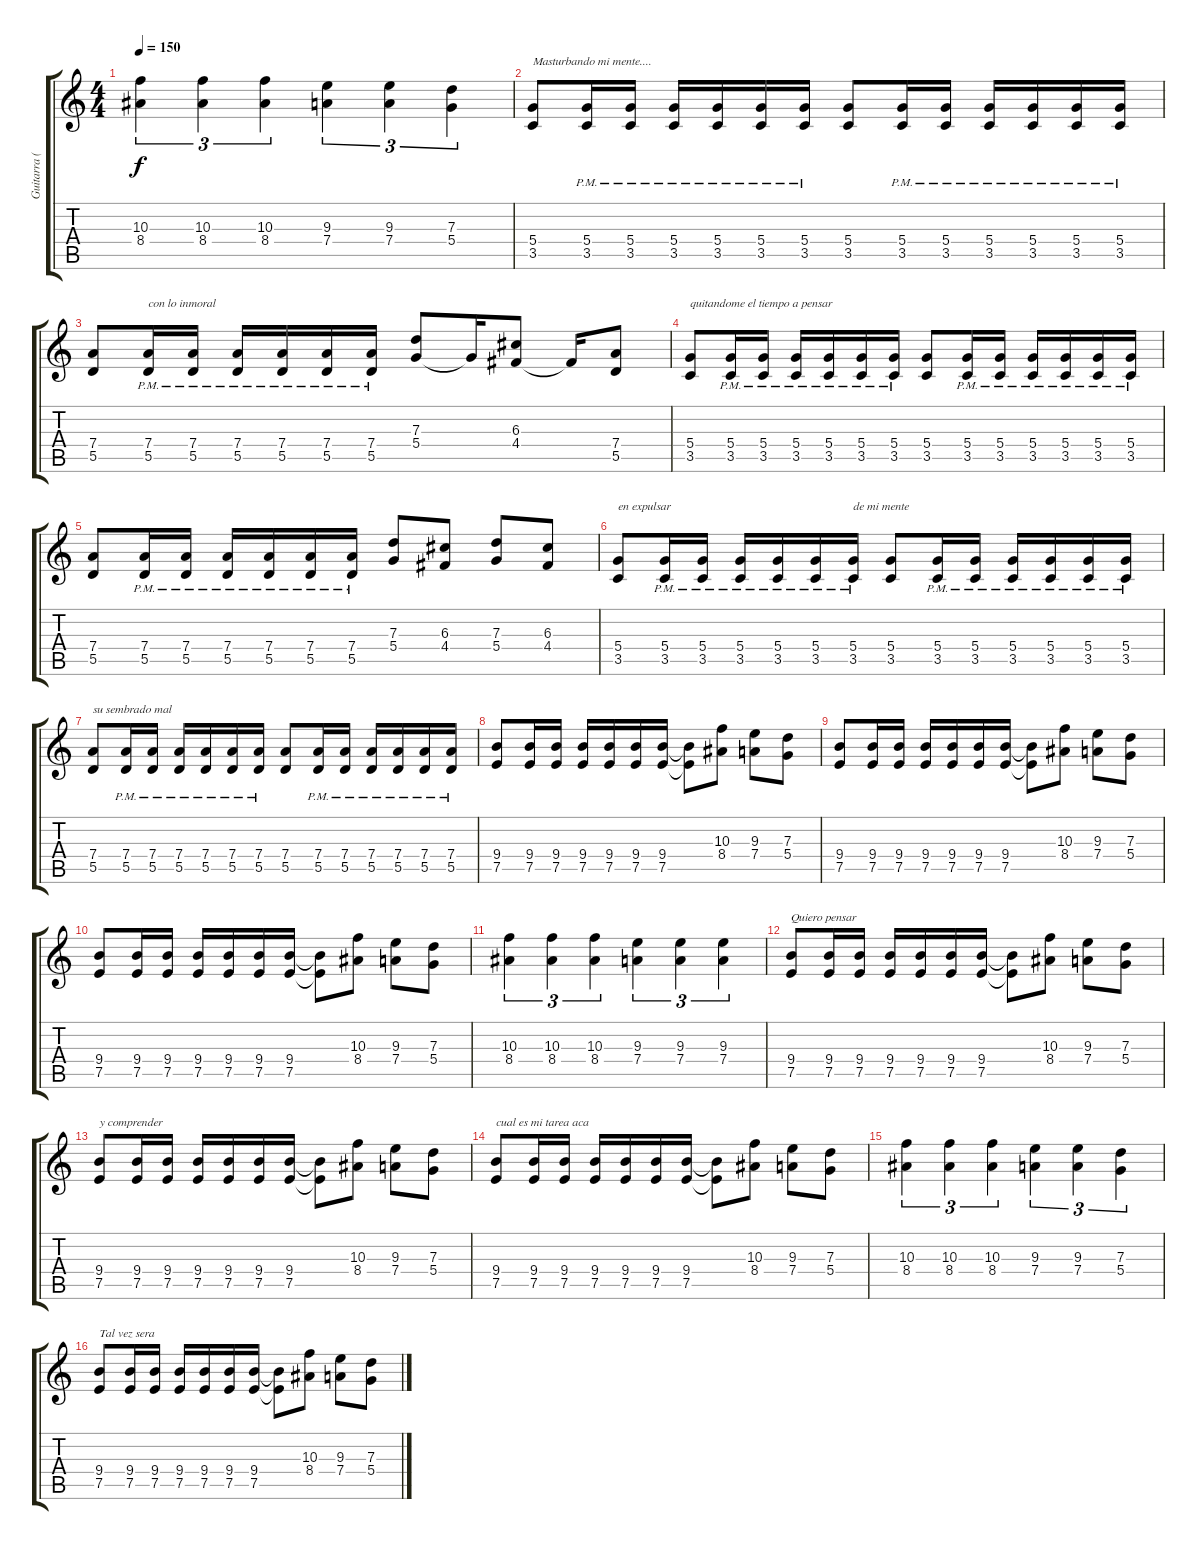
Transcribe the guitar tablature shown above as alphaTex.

\track ("Guitarra (base)" "Guitarra (") {instrument overdrivenguitar}
\staff {score tabs}
\tuning (E4 B3 G3 D3 A2 E2) {hide}
\ts (4 4)
\tempo 150
\clef g2
\ks c
(10.3 8.4).4{tu (3 2) dy f} (10.3 8.4).4{tu (3 2)} (10.3 8.4).4{tu (3 2)} (9.3 7.4).4{tu (3 2)} (9.3 7.4).4{tu (3 2)} (7.3 5.4).4{tu (3 2)} |
(5.4 3.5).8{txt "Masturbando mi mente...."} (5.4{pm} 3.5{pm}).16 (5.4{pm} 3.5{pm}).16 (5.4{pm} 3.5{pm}).16 (5.4{pm} 3.5{pm}).16 (5.4{pm} 3.5{pm}).16 (5.4{pm} 3.5{pm}).16 (5.4 3.5).8 (5.4{pm} 3.5{pm}).16 (5.4{pm} 3.5{pm}).16 (5.4{pm} 3.5{pm}).16 (5.4{pm} 3.5{pm}).16 (5.4{pm} 3.5{pm}).16 (5.4{pm} 3.5{pm}).16 |
(7.4 5.5).8 (7.4{pm} 5.5{pm}).16{txt "con lo inmoral"} (7.4{pm} 5.5{pm}).16 (7.4{pm} 5.5{pm}).16 (7.4{pm} 5.5{pm}).16 (7.4{pm} 5.5{pm}).16 (7.4{pm} 5.5{pm}).16 (7.3 5.4).8 5.4{t}.16 (6.3 4.4).8 4.4{t}.16 (7.4 5.5).8 |
(5.4 3.5).8{txt "quitandome el tiempo a pensar"} (5.4{pm} 3.5{pm}).16 (5.4{pm} 3.5{pm}).16 (5.4{pm} 3.5{pm}).16 (5.4{pm} 3.5{pm}).16 (5.4{pm} 3.5{pm}).16 (5.4{pm} 3.5{pm}).16 (5.4 3.5).8 (5.4{pm} 3.5{pm}).16 (5.4{pm} 3.5{pm}).16 (5.4{pm} 3.5{pm}).16 (5.4{pm} 3.5{pm}).16 (5.4{pm} 3.5{pm}).16 (5.4{pm} 3.5{pm}).16 |
(7.4 5.5).8 (7.4{pm} 5.5{pm}).16 (7.4{pm} 5.5{pm}).16 (7.4{pm} 5.5{pm}).16 (7.4{pm} 5.5{pm}).16 (7.4{pm} 5.5{pm}).16 (7.4{pm} 5.5{pm}).16 (7.3 5.4).8 (6.3 4.4).8 (7.3 5.4).8 (6.3 4.4).8 |
(5.4 3.5).8{txt "en expulsar"} (5.4{pm} 3.5{pm}).16 (5.4{pm} 3.5{pm}).16 (5.4{pm} 3.5{pm}).16 (5.4{pm} 3.5{pm}).16 (5.4{pm} 3.5{pm}).16 (5.4{pm} 3.5{pm}).16{txt "de mi mente"} (5.4 3.5).8 (5.4{pm} 3.5{pm}).16 (5.4{pm} 3.5{pm}).16 (5.4{pm} 3.5{pm}).16 (5.4{pm} 3.5{pm}).16 (5.4{pm} 3.5{pm}).16 (5.4{pm} 3.5{pm}).16 |
(7.4 5.5).8{txt "su sembrado mal"} (7.4{pm} 5.5{pm}).16 (7.4{pm} 5.5{pm}).16 (7.4{pm} 5.5{pm}).16 (7.4{pm} 5.5{pm}).16 (7.4{pm} 5.5{pm}).16 (7.4{pm} 5.5{pm}).16 (7.4 5.5).8 (7.4{pm} 5.5{pm}).16 (7.4{pm} 5.5{pm}).16 (7.4{pm} 5.5{pm}).16 (7.4{pm} 5.5{pm}).16 (7.4{pm} 5.5{pm}).16 (7.4{pm} 5.5{pm}).16 |
(9.4 7.5).8 (9.4 7.5).16 (9.4 7.5).16 (9.4 7.5).16 (9.4 7.5).16 (9.4 7.5).16 (9.4 7.5).16 (9.4{t} 7.5{t}).8 (10.3 8.4).8 (9.3 7.4).8 (7.3 5.4).8 |
(9.4 7.5).8 (9.4 7.5).16 (9.4 7.5).16 (9.4 7.5).16 (9.4 7.5).16 (9.4 7.5).16 (9.4 7.5).16 (9.4{t} 7.5{t}).8 (10.3 8.4).8 (9.3 7.4).8 (7.3 5.4).8 |
(9.4 7.5).8 (9.4 7.5).16 (9.4 7.5).16 (9.4 7.5).16 (9.4 7.5).16 (9.4 7.5).16 (9.4 7.5).16 (9.4{t} 7.5{t}).8 (10.3 8.4).8 (9.3 7.4).8 (7.3 5.4).8 |
(10.3 8.4).4{tu (3 2)} (10.3 8.4).4{tu (3 2)} (10.3 8.4).4{tu (3 2)} (9.3 7.4).4{tu (3 2)} (9.3 7.4).4{tu (3 2)} (9.3 7.4).4{tu (3 2)} |
(9.4 7.5).8{txt "Quiero pensar"} (9.4 7.5).16 (9.4 7.5).16 (9.4 7.5).16 (9.4 7.5).16 (9.4 7.5).16 (9.4 7.5).16 (9.4{t} 7.5{t}).8 (10.3 8.4).8 (9.3 7.4).8 (7.3 5.4).8 |
(9.4 7.5).8{txt "y comprender"} (9.4 7.5).16 (9.4 7.5).16 (9.4 7.5).16 (9.4 7.5).16 (9.4 7.5).16 (9.4 7.5).16 (9.4{t} 7.5{t}).8 (10.3 8.4).8 (9.3 7.4).8 (7.3 5.4).8 |
(9.4 7.5).8{txt "cual es mi tarea aca"} (9.4 7.5).16 (9.4 7.5).16 (9.4 7.5).16 (9.4 7.5).16 (9.4 7.5).16 (9.4 7.5).16 (9.4{t} 7.5{t}).8 (10.3 8.4).8 (9.3 7.4).8 (7.3 5.4).8 |
(10.3 8.4).4{tu (3 2)} (10.3 8.4).4{tu (3 2)} (10.3 8.4).4{tu (3 2)} (9.3 7.4).4{tu (3 2)} (9.3 7.4).4{tu (3 2)} (7.3 5.4).4{tu (3 2)} |
(9.4 7.5).8{txt "Tal vez sera"} (9.4 7.5).16 (9.4 7.5).16 (9.4 7.5).16 (9.4 7.5).16 (9.4 7.5).16 (9.4 7.5).16 (9.4{t} 7.5{t}).8 (10.3 8.4).8 (9.3 7.4).8 (7.3 5.4).8
